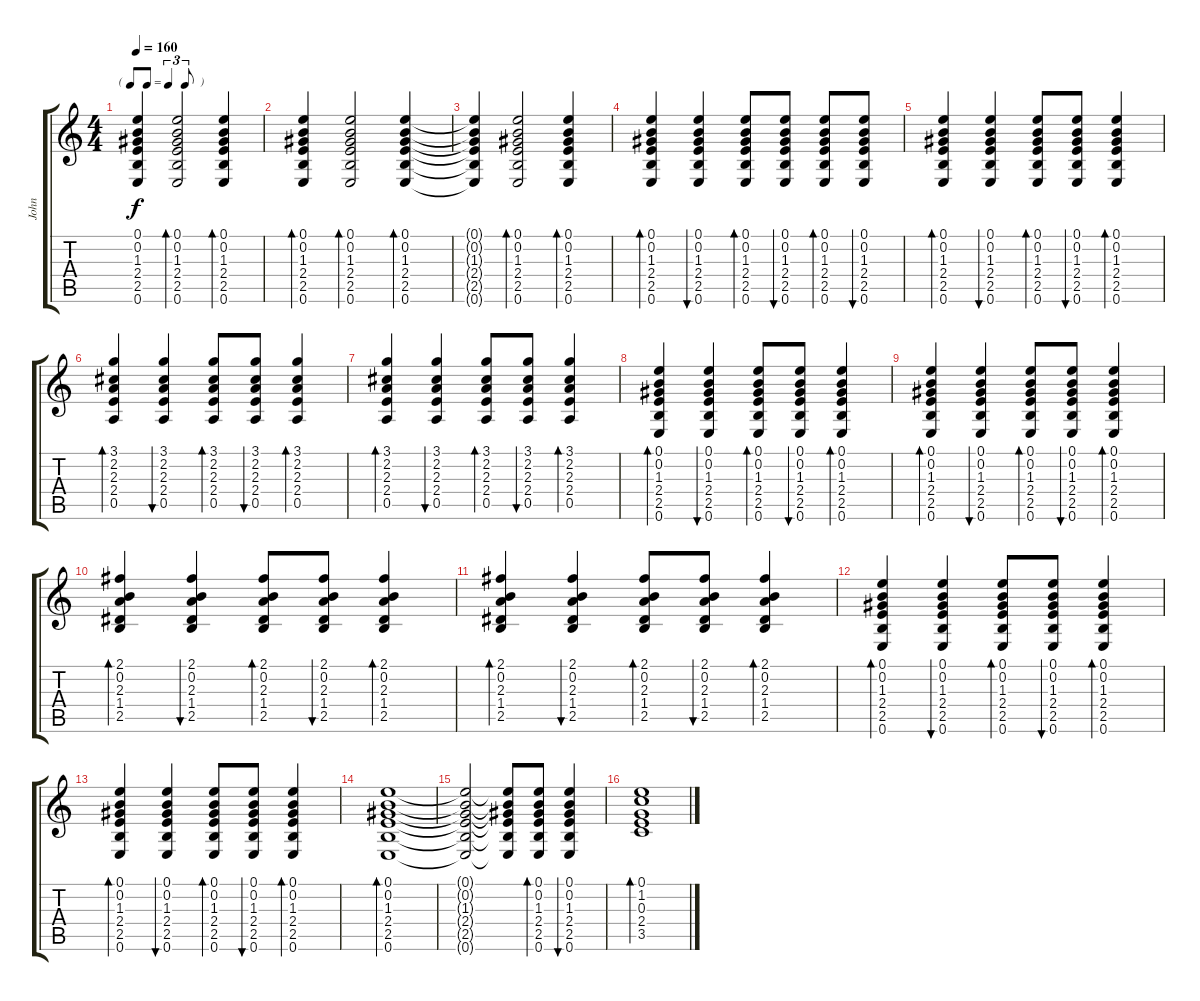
\track ("John" "John") {instrument acousticguitarsteel}
\staff {score tabs}
\tuning (E4 B3 G3 D3 A2 E2) {hide}
\ts (4 4)
\tf triplet8th
\tempo 160
\clef g2
\ks c
(0.1{t} 0.2{t} 1.3{t} 2.4{t} 2.5{t} 0.6{t}).4{dy f} (0.1 0.2 1.3 2.4 2.5 0.6).2{bd 120} (0.1 0.2 1.3 2.4 2.5 0.6).4{bd 120} |
(0.1 0.2 1.3 2.4 2.5 0.6).4{bd 120} (0.1 0.2 1.3 2.4 2.5 0.6).2{bd 120} (0.1 0.2 1.3 2.4 2.5 0.6).4{bd 120} |
(0.1{t} 0.2{t} 1.3{t} 2.4{t} 2.5{t} 0.6{t}).4 (0.1 0.2 1.3 2.4 2.5 0.6).2{bd 120} (0.1 0.2 1.3 2.4 2.5 0.6).4{bd 120} |
(0.1 0.2 1.3 2.4 2.5 0.6).4{bd 60} (0.1 0.2 1.3 2.4 2.5 0.6).4{bu 60} (0.1 0.2 1.3 2.4 2.5 0.6).8{bd 60} (0.1 0.2 1.3 2.4 2.5 0.6).8{bu 60} (0.1 0.2 1.3 2.4 2.5 0.6).8{bd 60} (0.1 0.2 1.3 2.4 2.5 0.6).8{bu 60} |
(0.1 0.2 1.3 2.4 2.5 0.6).4{bd 60} (0.1 0.2 1.3 2.4 2.5 0.6).4{bu 60} (0.1 0.2 1.3 2.4 2.5 0.6).8{bd 60} (0.1 0.2 1.3 2.4 2.5 0.6).8{bu 60} (0.1 0.2 1.3 2.4 2.5 0.6).4{bd 60} |
(3.1 2.2 2.3 2.4 0.5).4{bd 60} (3.1 2.2 2.3 2.4 0.5).4{bu 60} (3.1 2.2 2.3 2.4 0.5).8{bd 60} (3.1 2.2 2.3 2.4 0.5).8{bu 60} (3.1 2.2 2.3 2.4 0.5).4{bd 60} |
(3.1 2.2 2.3 2.4 0.5).4{bd 60} (3.1 2.2 2.3 2.4 0.5).4{bu 60} (3.1 2.2 2.3 2.4 0.5).8{bd 60} (3.1 2.2 2.3 2.4 0.5).8{bu 60} (3.1 2.2 2.3 2.4 0.5).4{bd 60} |
(0.1 0.2 1.3 2.4 2.5 0.6).4{bd 60} (0.1 0.2 1.3 2.4 2.5 0.6).4{bu 60} (0.1 0.2 1.3 2.4 2.5 0.6).8{bd 60} (0.1 0.2 1.3 2.4 2.5 0.6).8{bu 60} (0.1 0.2 1.3 2.4 2.5 0.6).4{bd 60} |
(0.1 0.2 1.3 2.4 2.5 0.6).4{bd 60} (0.1 0.2 1.3 2.4 2.5 0.6).4{bu 60} (0.1 0.2 1.3 2.4 2.5 0.6).8{bd 60} (0.1 0.2 1.3 2.4 2.5 0.6).8{bu 60} (0.1 0.2 1.3 2.4 2.5 0.6).4{bd 60} |
(2.1 0.2 2.3 1.4 2.5).4{bd 120} (2.1 0.2 2.3 1.4 2.5).4{bu 120} (2.1 0.2 2.3 1.4 2.5).8{bd 120} (2.1 0.2 2.3 1.4 2.5).8{bu 120} (2.1 0.2 2.3 1.4 2.5).4{bd 120} |
(2.1 0.2 2.3 1.4 2.5).4{bd 120} (2.1 0.2 2.3 1.4 2.5).4{bu 120} (2.1 0.2 2.3 1.4 2.5).8{bd 120} (2.1 0.2 2.3 1.4 2.5).8{bu 120} (2.1 0.2 2.3 1.4 2.5).4{bd 120} |
(0.1 0.2 1.3 2.4 2.5 0.6).4{bd 60} (0.1 0.2 1.3 2.4 2.5 0.6).4{bu 60} (0.1 0.2 1.3 2.4 2.5 0.6).8{bd 60} (0.1 0.2 1.3 2.4 2.5 0.6).8{bu 60} (0.1 0.2 1.3 2.4 2.5 0.6).4{bd 60} |
(0.1 0.2 1.3 2.4 2.5 0.6).4{bd 60} (0.1 0.2 1.3 2.4 2.5 0.6).4{bu 60} (0.1 0.2 1.3 2.4 2.5 0.6).8{bd 60} (0.1 0.2 1.3 2.4 2.5 0.6).8{bu 60} (0.1 0.2 1.3 2.4 2.5 0.6).4{bd 60} |
(0.1 0.2 1.3 2.4 2.5 0.6).1{bd 120} |
(0.1{t} 0.2{t} 1.3{t} 2.4{t} 2.5{t} 0.6{t}).2 (0.1{t} 0.2{t} 1.3{t} 2.4{t} 2.5{t} 0.6{t}).8 (0.1 0.2 1.3 2.4 2.5 0.6).8{bd 120} (0.1 0.2 1.3 2.4 2.5 0.6).4{bu 120} |
(0.1 1.2 0.3 2.4 3.5).1{bd 120}
